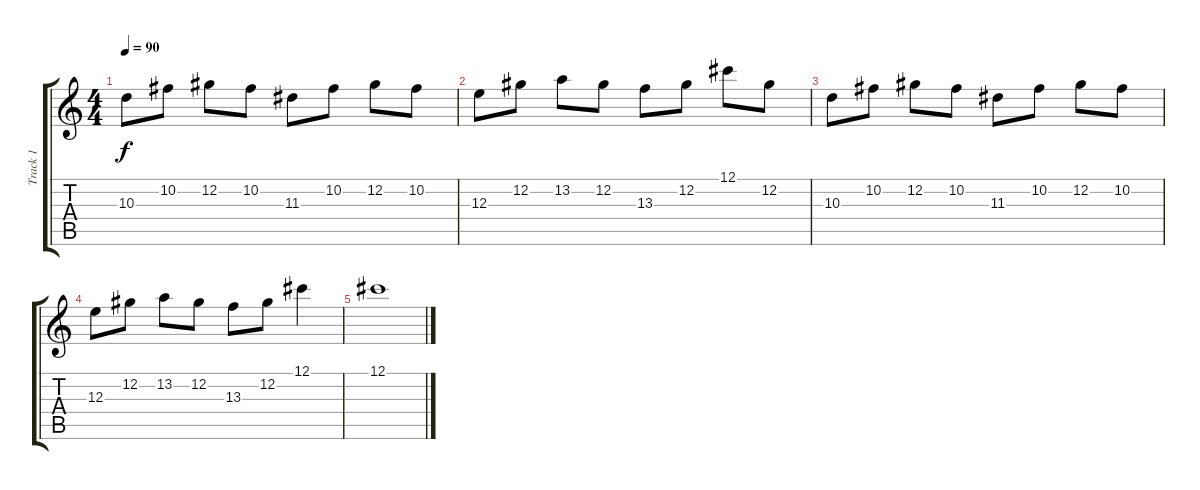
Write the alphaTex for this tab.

\track ("Track 1" "Track 1") {instrument electricguitarclean}
\staff {score tabs}
\tuning (Db4 Ab3 E3 B2 Gb2 B1) {hide}
\ts (4 4)
\tempo 90
\clef g2
\ks c
10.3.8{dy f} 10.2.8 12.2.8 10.2.8 11.3.8 10.2.8 12.2.8 10.2.8 |
12.3.8 12.2.8 13.2.8 12.2.8 13.3.8 12.2.8 12.1.8 12.2.8 |
10.3.8 10.2.8 12.2.8 10.2.8 11.3.8 10.2.8 12.2.8 10.2.8 |
12.3.8 12.2.8 13.2.8 12.2.8 13.3.8 12.2.8 12.1.4 |
12.1.1
